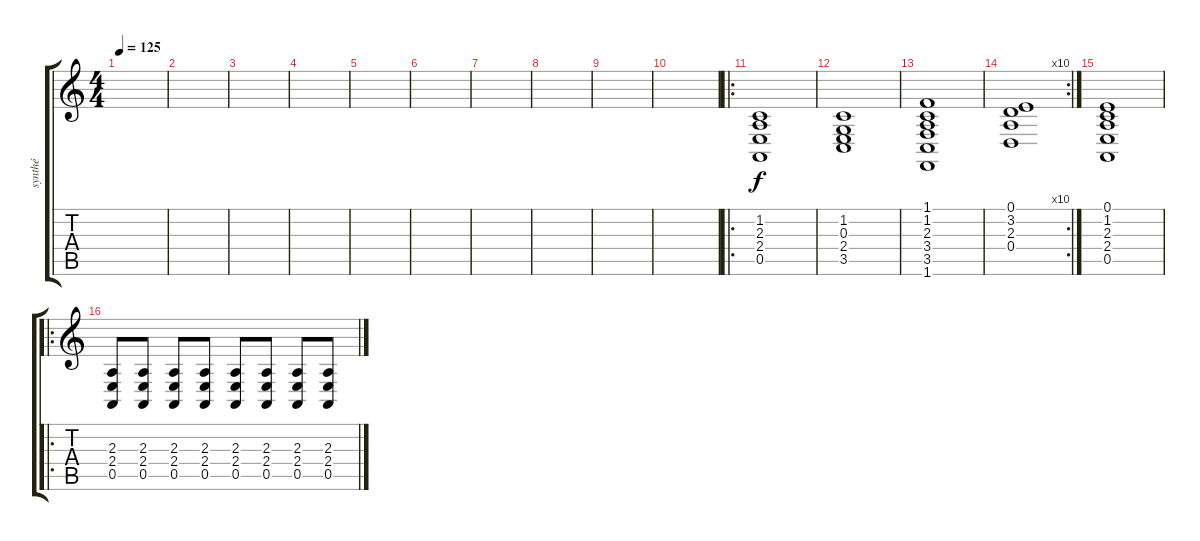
\track ("synthé" "synthé") {instrument electricgrandpiano}
\staff {score tabs}
\tuning (E4 B3 G3 D3 A2 E2) {hide}
\ts (4 4)
\tempo 125
\clef g2
\ks c
|
|
|
|
|
|
|
|
|
|
\ro
(1.2 2.3 2.4 0.5).1{instrument stringensemble1} |
(1.2 0.3 2.4 3.5).1 |
(1.1 1.2 2.3 3.4 3.5 1.6).1 |
\rc 10
(0.1 3.2 2.3 0.4).1 |
(0.1 1.2 2.3 2.4 0.5).1 |
\ro
(2.3 2.4 0.5).8{instrument electricgrandpiano} (2.3 2.4 0.5).8 (2.3 2.4 0.5).8 (2.3 2.4 0.5).8 (2.3 2.4 0.5).8 (2.3 2.4 0.5).8 (2.3 2.4 0.5).8 (2.3 2.4 0.5).8
